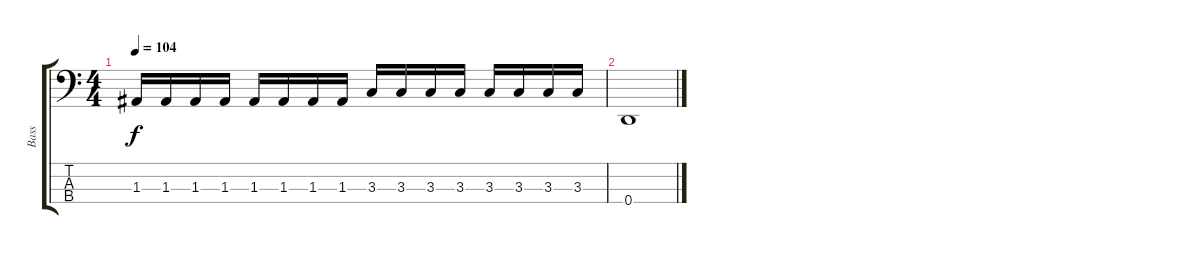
\track ("Bass" "Bass") {instrument electricbasspick}
\staff {score tabs}
\tuning (G2 D2 A1 D1) {hide}
\ts (4 4)
\tempo 104
\clef f4
\ks c
1.3.16{dy f} 1.3.16 1.3.16 1.3.16 1.3.16 1.3.16 1.3.16 1.3.16 3.3.16 3.3.16 3.3.16 3.3.16 3.3.16 3.3.16 3.3.16 3.3.16 |
0.4.1
